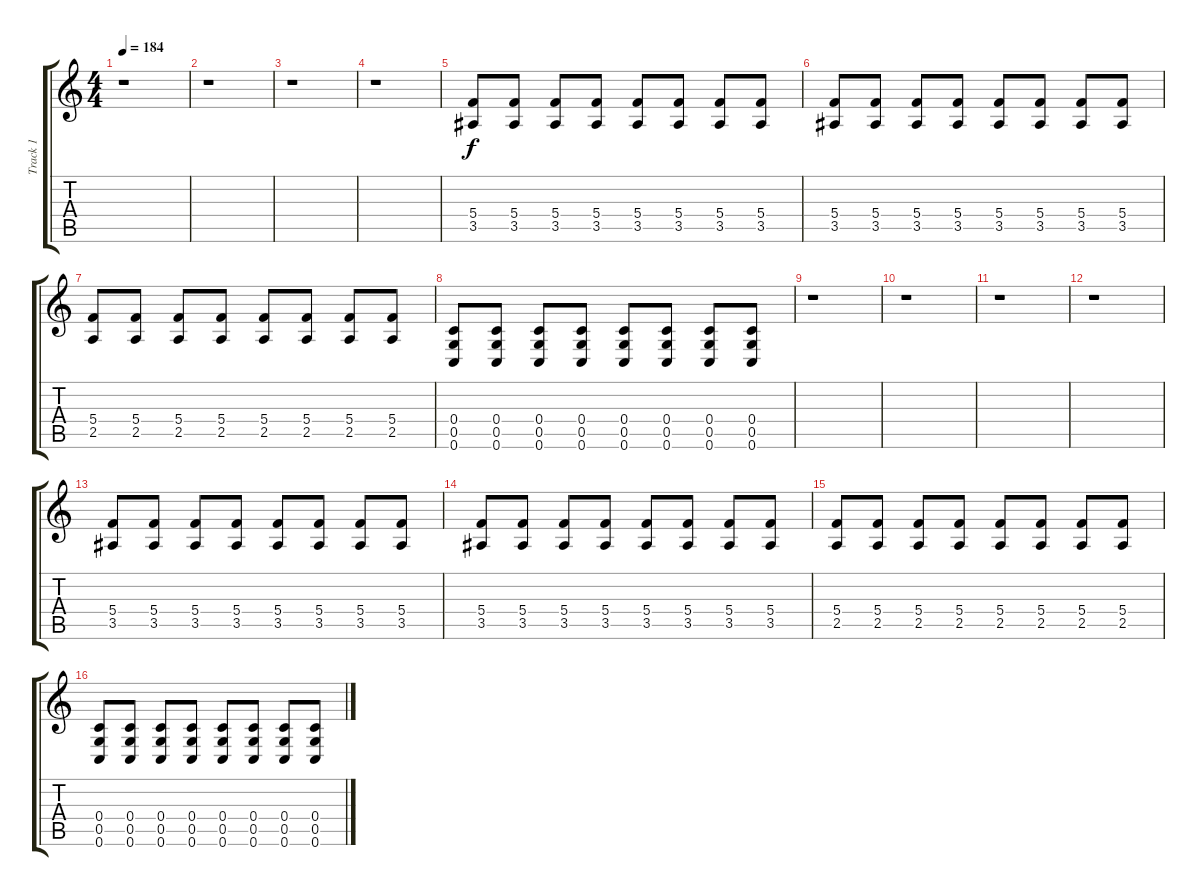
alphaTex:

\track ("Track 1" "Track 1") {instrument distortionguitar}
\staff {score tabs}
\tuning (D4 A3 F3 C3 G2 C2) {hide}
\ts (4 4)
\tempo 184
\clef g2
\ks c
r.1{dy f} |
r.1 |
r.1 |
r.1 |
(5.4 3.5).8 (5.4 3.5).8 (5.4 3.5).8 (5.4 3.5).8 (5.4 3.5).8 (5.4 3.5).8 (5.4 3.5).8 (5.4 3.5).8 |
(5.4 3.5).8 (5.4 3.5).8 (5.4 3.5).8 (5.4 3.5).8 (5.4 3.5).8 (5.4 3.5).8 (5.4 3.5).8 (5.4 3.5).8 |
(5.4 2.5).8 (5.4 2.5).8 (5.4 2.5).8 (5.4 2.5).8 (5.4 2.5).8 (5.4 2.5).8 (5.4 2.5).8 (5.4 2.5).8 |
(0.4 0.5 0.6).8 (0.4 0.5 0.6).8 (0.4 0.5 0.6).8 (0.4 0.5 0.6).8 (0.4 0.5 0.6).8 (0.4 0.5 0.6).8 (0.4 0.5 0.6).8 (0.4 0.5 0.6).8 |
r.1 |
r.1 |
r.1 |
r.1 |
(5.4 3.5).8 (5.4 3.5).8 (5.4 3.5).8 (5.4 3.5).8 (5.4 3.5).8 (5.4 3.5).8 (5.4 3.5).8 (5.4 3.5).8 |
(5.4 3.5).8 (5.4 3.5).8 (5.4 3.5).8 (5.4 3.5).8 (5.4 3.5).8 (5.4 3.5).8 (5.4 3.5).8 (5.4 3.5).8 |
(5.4 2.5).8 (5.4 2.5).8 (5.4 2.5).8 (5.4 2.5).8 (5.4 2.5).8 (5.4 2.5).8 (5.4 2.5).8 (5.4 2.5).8 |
(0.4 0.5 0.6).8 (0.4 0.5 0.6).8 (0.4 0.5 0.6).8 (0.4 0.5 0.6).8 (0.4 0.5 0.6).8 (0.4 0.5 0.6).8 (0.4 0.5 0.6).8 (0.4 0.5 0.6).8
